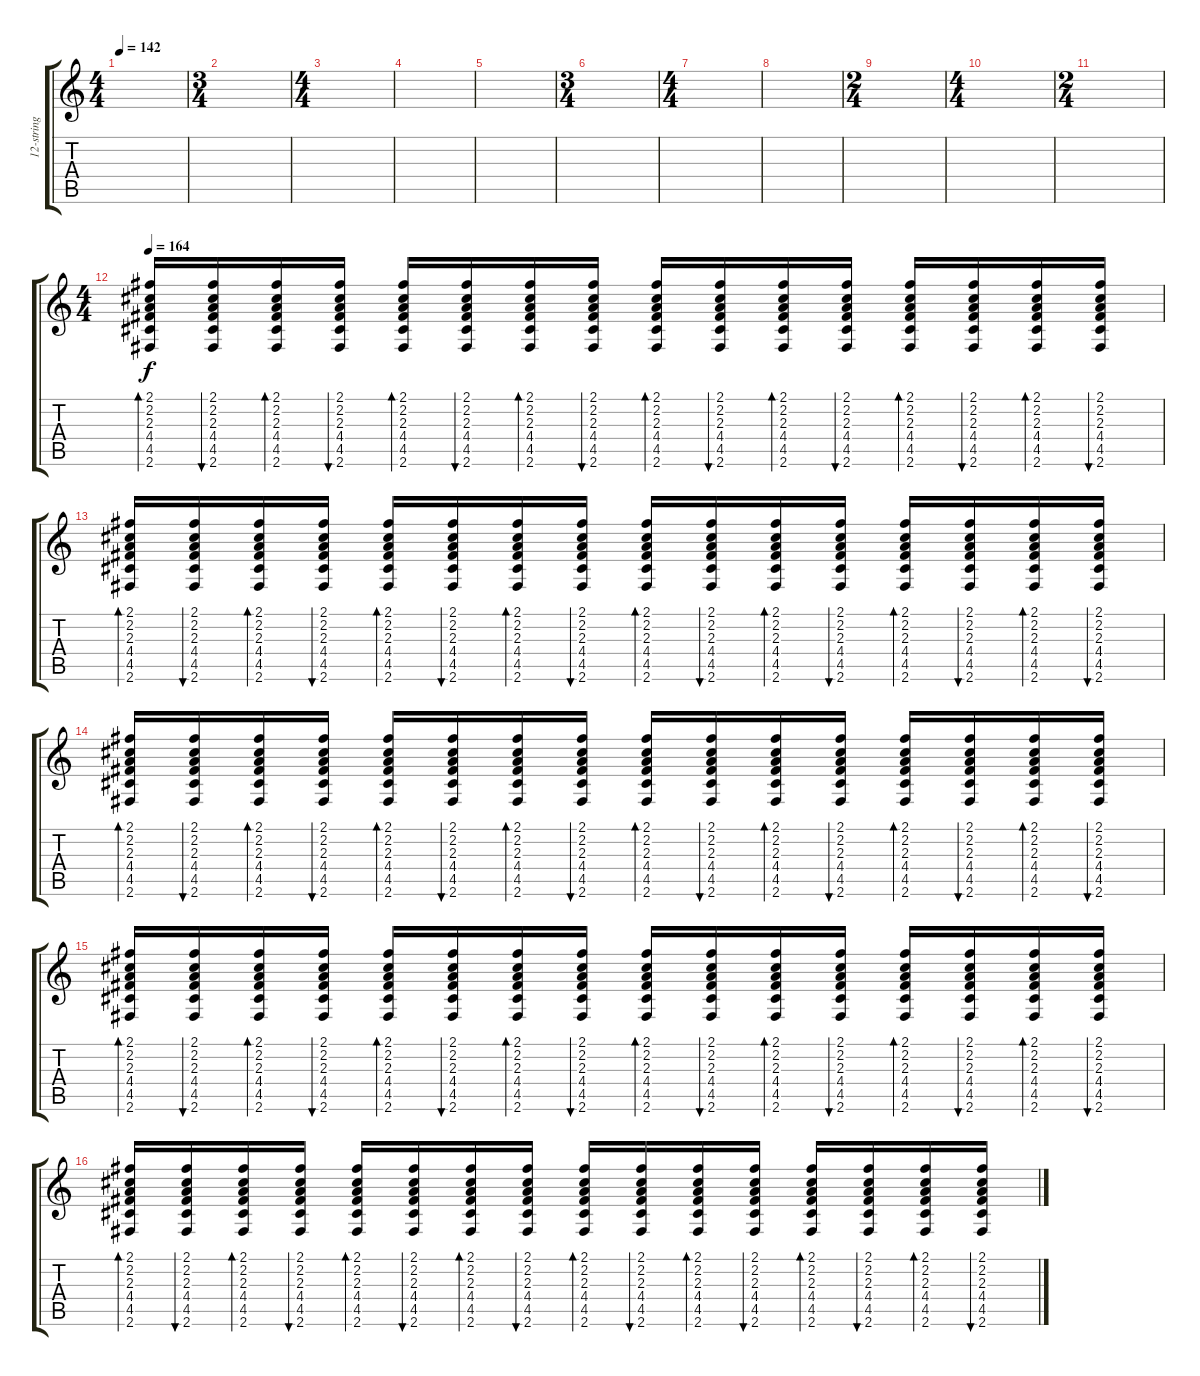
\track ("12-string guitar (Rutherford)" "12-string ") {instrument acousticguitarnylon}
\staff {score tabs}
\tuning (E4 B3 G3 D3 A2 E2) {hide}
\ts (4 4)
\tempo 142
\clef g2
\ks c
|
\ts (3 4)
|
\ts (4 4)
|
|
|
\ts (3 4)
|
\ts (4 4)
|
|
\ts (2 4)
|
\ts (4 4)
|
\ts (2 4)
|
\ts (4 4)
\tempo 164
(2.1 2.2 2.3 4.4 4.5 2.6).16{bd 60 volume 3 instrument electricguitarclean} (2.1 2.2 2.3 4.4 4.5 2.6).16{bu 60} (2.1 2.2 2.3 4.4 4.5 2.6).16{bd 60} (2.1 2.2 2.3 4.4 4.5 2.6).16{bu 60} (2.1 2.2 2.3 4.4 4.5 2.6).16{bd 60} (2.1 2.2 2.3 4.4 4.5 2.6).16{bu 60} (2.1 2.2 2.3 4.4 4.5 2.6).16{bd 60} (2.1 2.2 2.3 4.4 4.5 2.6).16{bu 60} (2.1 2.2 2.3 4.4 4.5 2.6).16{bd 60} (2.1 2.2 2.3 4.4 4.5 2.6).16{bu 60} (2.1 2.2 2.3 4.4 4.5 2.6).16{bd 60} (2.1 2.2 2.3 4.4 4.5 2.6).16{bu 60} (2.1 2.2 2.3 4.4 4.5 2.6).16{bd 60} (2.1 2.2 2.3 4.4 4.5 2.6).16{bu 60} (2.1 2.2 2.3 4.4 4.5 2.6).16{bd 60} (2.1 2.2 2.3 4.4 4.5 2.6).16{bu 60} |
(2.1 2.2 2.3 4.4 4.5 2.6).16{bd 60} (2.1 2.2 2.3 4.4 4.5 2.6).16{bu 60} (2.1 2.2 2.3 4.4 4.5 2.6).16{bd 60} (2.1 2.2 2.3 4.4 4.5 2.6).16{bu 60} (2.1 2.2 2.3 4.4 4.5 2.6).16{bd 60} (2.1 2.2 2.3 4.4 4.5 2.6).16{bu 60} (2.1 2.2 2.3 4.4 4.5 2.6).16{bd 60} (2.1 2.2 2.3 4.4 4.5 2.6).16{bu 60} (2.1 2.2 2.3 4.4 4.5 2.6).16{bd 60} (2.1 2.2 2.3 4.4 4.5 2.6).16{bu 60} (2.1 2.2 2.3 4.4 4.5 2.6).16{bd 60} (2.1 2.2 2.3 4.4 4.5 2.6).16{bu 60} (2.1 2.2 2.3 4.4 4.5 2.6).16{bd 60} (2.1 2.2 2.3 4.4 4.5 2.6).16{bu 60} (2.1 2.2 2.3 4.4 4.5 2.6).16{bd 60} (2.1 2.2 2.3 4.4 4.5 2.6).16{bu 60} |
(2.1 2.2 2.3 4.4 4.5 2.6).16{bd 60} (2.1 2.2 2.3 4.4 4.5 2.6).16{bu 60} (2.1 2.2 2.3 4.4 4.5 2.6).16{bd 60} (2.1 2.2 2.3 4.4 4.5 2.6).16{bu 60} (2.1 2.2 2.3 4.4 4.5 2.6).16{bd 60} (2.1 2.2 2.3 4.4 4.5 2.6).16{bu 60} (2.1 2.2 2.3 4.4 4.5 2.6).16{bd 60} (2.1 2.2 2.3 4.4 4.5 2.6).16{bu 60} (2.1 2.2 2.3 4.4 4.5 2.6).16{bd 60} (2.1 2.2 2.3 4.4 4.5 2.6).16{bu 60} (2.1 2.2 2.3 4.4 4.5 2.6).16{bd 60} (2.1 2.2 2.3 4.4 4.5 2.6).16{bu 60} (2.1 2.2 2.3 4.4 4.5 2.6).16{bd 60} (2.1 2.2 2.3 4.4 4.5 2.6).16{bu 60} (2.1 2.2 2.3 4.4 4.5 2.6).16{bd 60} (2.1 2.2 2.3 4.4 4.5 2.6).16{bu 60} |
(2.1 2.2 2.3 4.4 4.5 2.6).16{bd 60} (2.1 2.2 2.3 4.4 4.5 2.6).16{bu 60} (2.1 2.2 2.3 4.4 4.5 2.6).16{bd 60} (2.1 2.2 2.3 4.4 4.5 2.6).16{bu 60} (2.1 2.2 2.3 4.4 4.5 2.6).16{bd 60} (2.1 2.2 2.3 4.4 4.5 2.6).16{bu 60} (2.1 2.2 2.3 4.4 4.5 2.6).16{bd 60} (2.1 2.2 2.3 4.4 4.5 2.6).16{bu 60} (2.1 2.2 2.3 4.4 4.5 2.6).16{bd 60} (2.1 2.2 2.3 4.4 4.5 2.6).16{bu 60} (2.1 2.2 2.3 4.4 4.5 2.6).16{bd 60} (2.1 2.2 2.3 4.4 4.5 2.6).16{bu 60} (2.1 2.2 2.3 4.4 4.5 2.6).16{bd 60} (2.1 2.2 2.3 4.4 4.5 2.6).16{bu 60} (2.1 2.2 2.3 4.4 4.5 2.6).16{bd 60} (2.1 2.2 2.3 4.4 4.5 2.6).16{bu 60} |
(2.1 2.2 2.3 4.4 4.5 2.6).16{bd 60} (2.1 2.2 2.3 4.4 4.5 2.6).16{bu 60} (2.1 2.2 2.3 4.4 4.5 2.6).16{bd 60} (2.1 2.2 2.3 4.4 4.5 2.6).16{bu 60} (2.1 2.2 2.3 4.4 4.5 2.6).16{bd 60} (2.1 2.2 2.3 4.4 4.5 2.6).16{bu 60} (2.1 2.2 2.3 4.4 4.5 2.6).16{bd 60} (2.1 2.2 2.3 4.4 4.5 2.6).16{bu 60} (2.1 2.2 2.3 4.4 4.5 2.6).16{bd 60} (2.1 2.2 2.3 4.4 4.5 2.6).16{bu 60} (2.1 2.2 2.3 4.4 4.5 2.6).16{bd 60} (2.1 2.2 2.3 4.4 4.5 2.6).16{bu 60} (2.1 2.2 2.3 4.4 4.5 2.6).16{bd 60} (2.1 2.2 2.3 4.4 4.5 2.6).16{bu 60} (2.1 2.2 2.3 4.4 4.5 2.6).16{bd 60} (2.1 2.2 2.3 4.4 4.5 2.6).16{bu 60}
